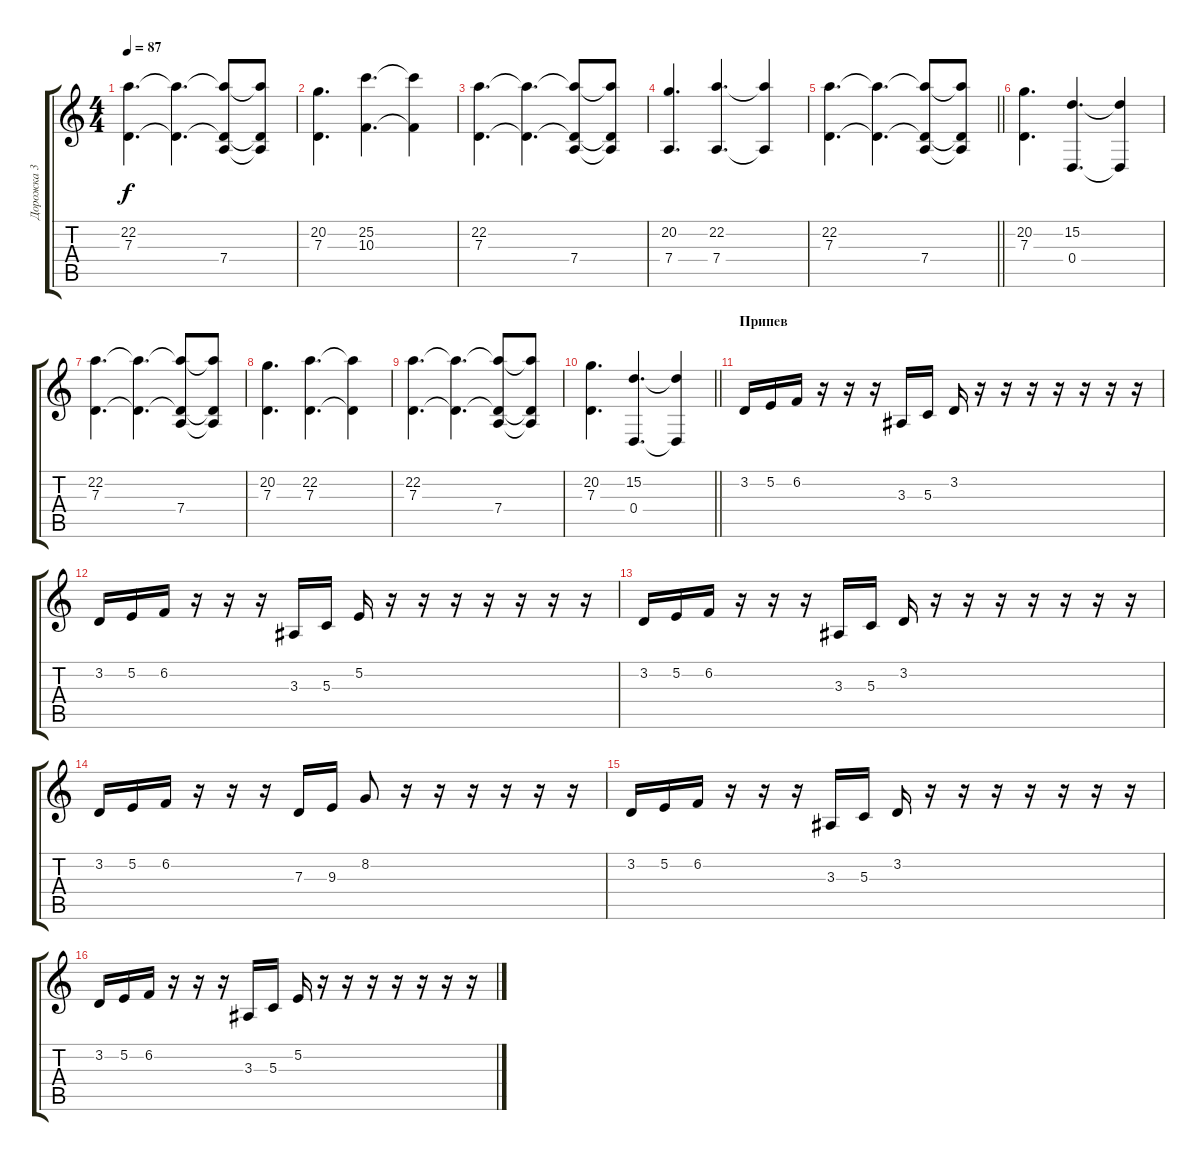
\track ("Дорожка 3" "Дорожка 3") {instrument stringensemble1}
\staff {score tabs}
\tuning (E4 B3 G3 D3 A2 D2) {hide}
\ts (4 4)
\tempo 87
\clef g2
\ks c
(22.2 7.3).4{d dy f volume 9} (22.2{t} 7.3{t}).4{d} (22.2{t} 7.3{t} 7.4).8 (22.2{t} 7.3{t} 7.4{t}).8 |
(20.2 7.3).4{d} (25.2 10.3).4{d} (25.2{t} 10.3{t}).4 |
(22.2 7.3).4{d volume 9} (22.2{t} 7.3{t}).4{d} (22.2{t} 7.3{t} 7.4).8 (22.2{t} 7.3{t} 7.4{t}).8 |
(20.2 7.4).4{d} (22.2 7.4).4{d} (22.2{t} 7.4{t}).4 |
\barLineRight lightlight
(22.2 7.3).4{d volume 9} (22.2{t} 7.3{t}).4{d} (22.2{t} 7.3{t} 7.4).8 (22.2{t} 7.3{t} 7.4{t}).8 |
(20.2 7.3).4{d} (15.2 0.4).4{d} (15.2{t} 0.4{t}).4 |
(22.2 7.3).4{d volume 9} (22.2{t} 7.3{t}).4{d} (22.2{t} 7.3{t} 7.4).8 (22.2{t} 7.3{t} 7.4{t}).8 |
(20.2 7.3).4{d} (22.2 7.3).4{d} (22.2{t} 7.3{t}).4 |
(22.2 7.3).4{d volume 9} (22.2{t} 7.3{t}).4{d} (22.2{t} 7.3{t} 7.4).8 (22.2{t} 7.3{t} 7.4{t}).8 |
\barLineRight lightlight
(20.2 7.3).4{d} (15.2 0.4).4{d} (15.2{t} 0.4{t}).4 |
\section ("" "Припев")
3.2.16{volume 13} 5.2.16 6.2.16 r.16 r.16 r.16 3.3.16 5.3.16 3.2.16 r.16 r.16 r.16 r.16 r.16 r.16 r.16 |
3.2.16 5.2.16 6.2.16 r.16 r.16 r.16 3.3.16 5.3.16 5.2.16 r.16 r.16 r.16 r.16 r.16 r.16 r.16 |
3.2.16 5.2.16 6.2.16 r.16 r.16 r.16 3.3.16 5.3.16 3.2.16 r.16 r.16 r.16 r.16 r.16 r.16 r.16 |
3.2.16 5.2.16 6.2.16 r.16 r.16 r.16 7.3.16 9.3.16 8.2.8 r.16 r.16 r.16 r.16 r.16 r.16 |
3.2.16 5.2.16 6.2.16 r.16 r.16 r.16 3.3.16 5.3.16 3.2.16 r.16 r.16 r.16 r.16 r.16 r.16 r.16 |
3.2.16 5.2.16 6.2.16 r.16 r.16 r.16 3.3.16 5.3.16 5.2.16 r.16 r.16 r.16 r.16 r.16 r.16 r.16
